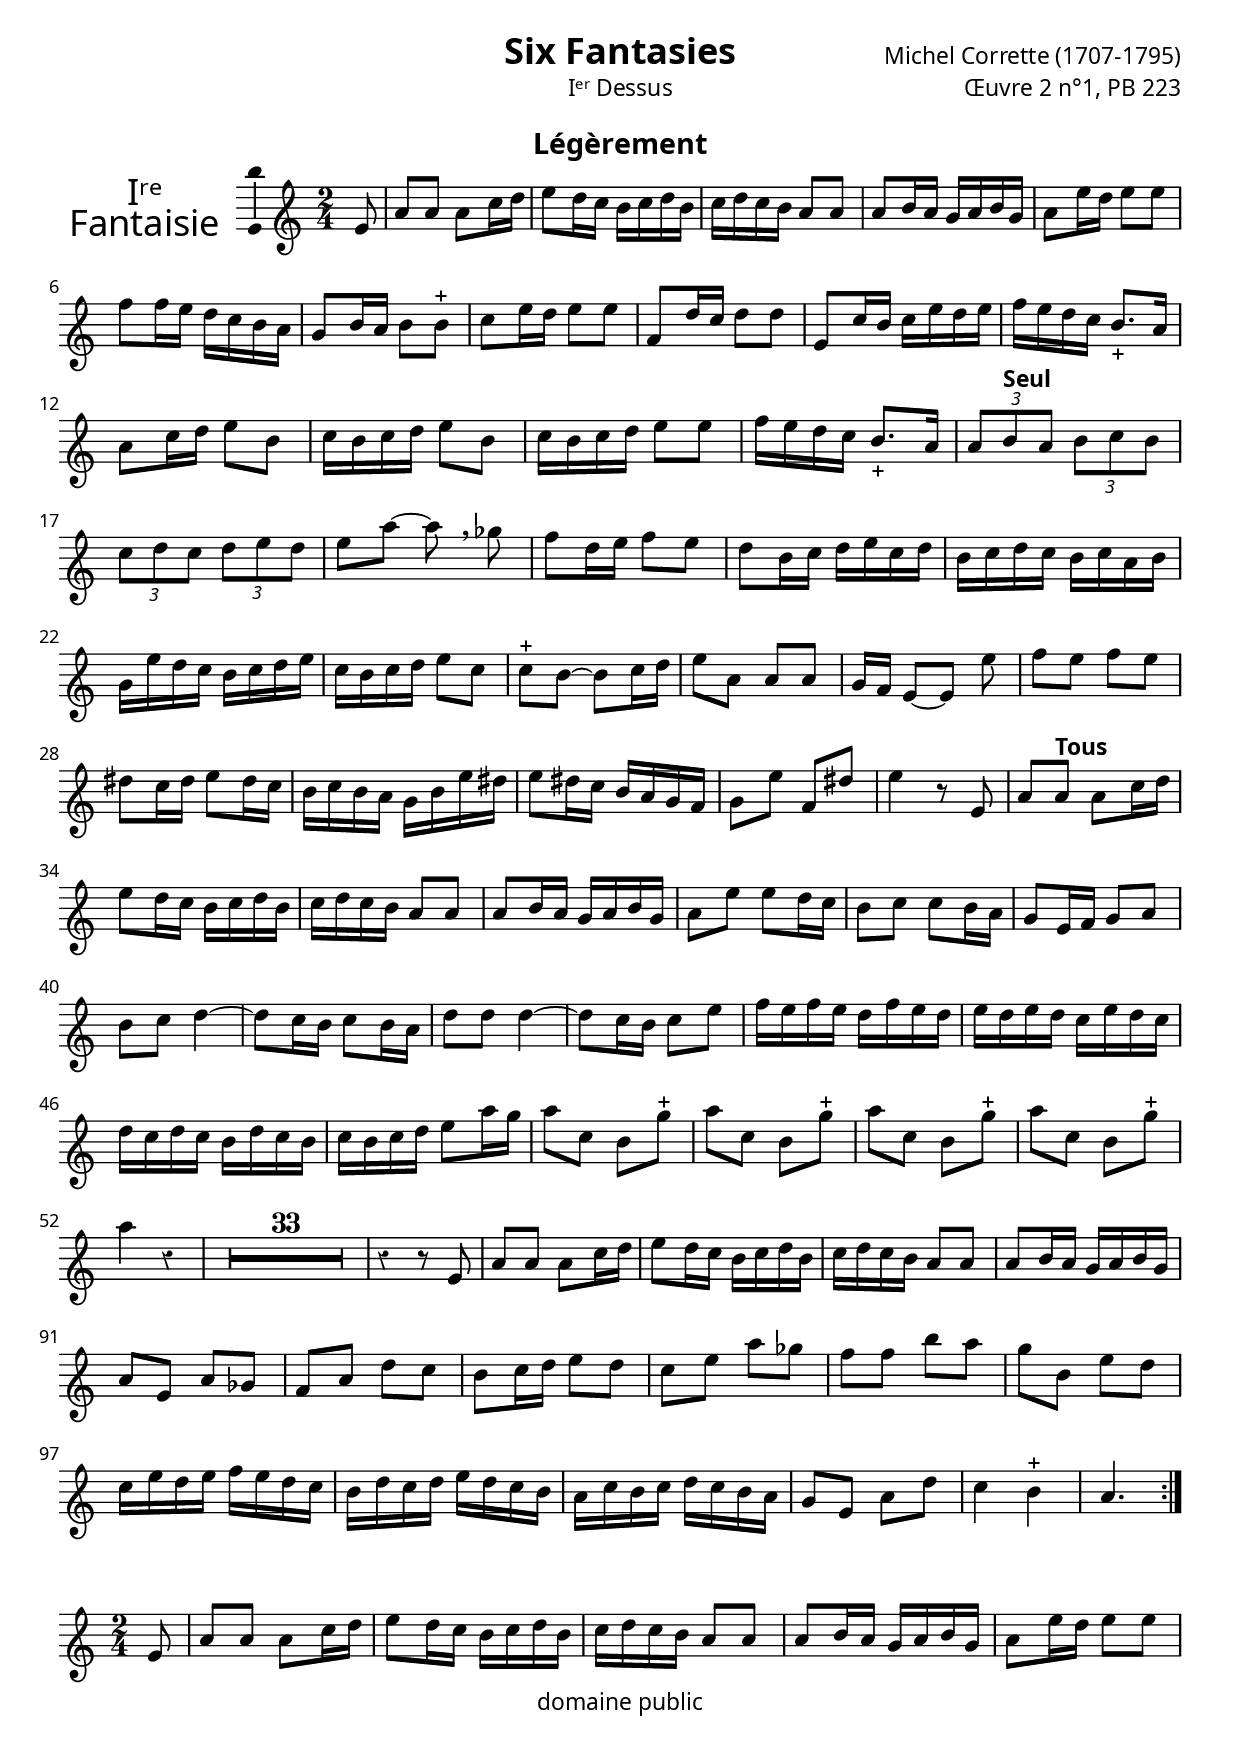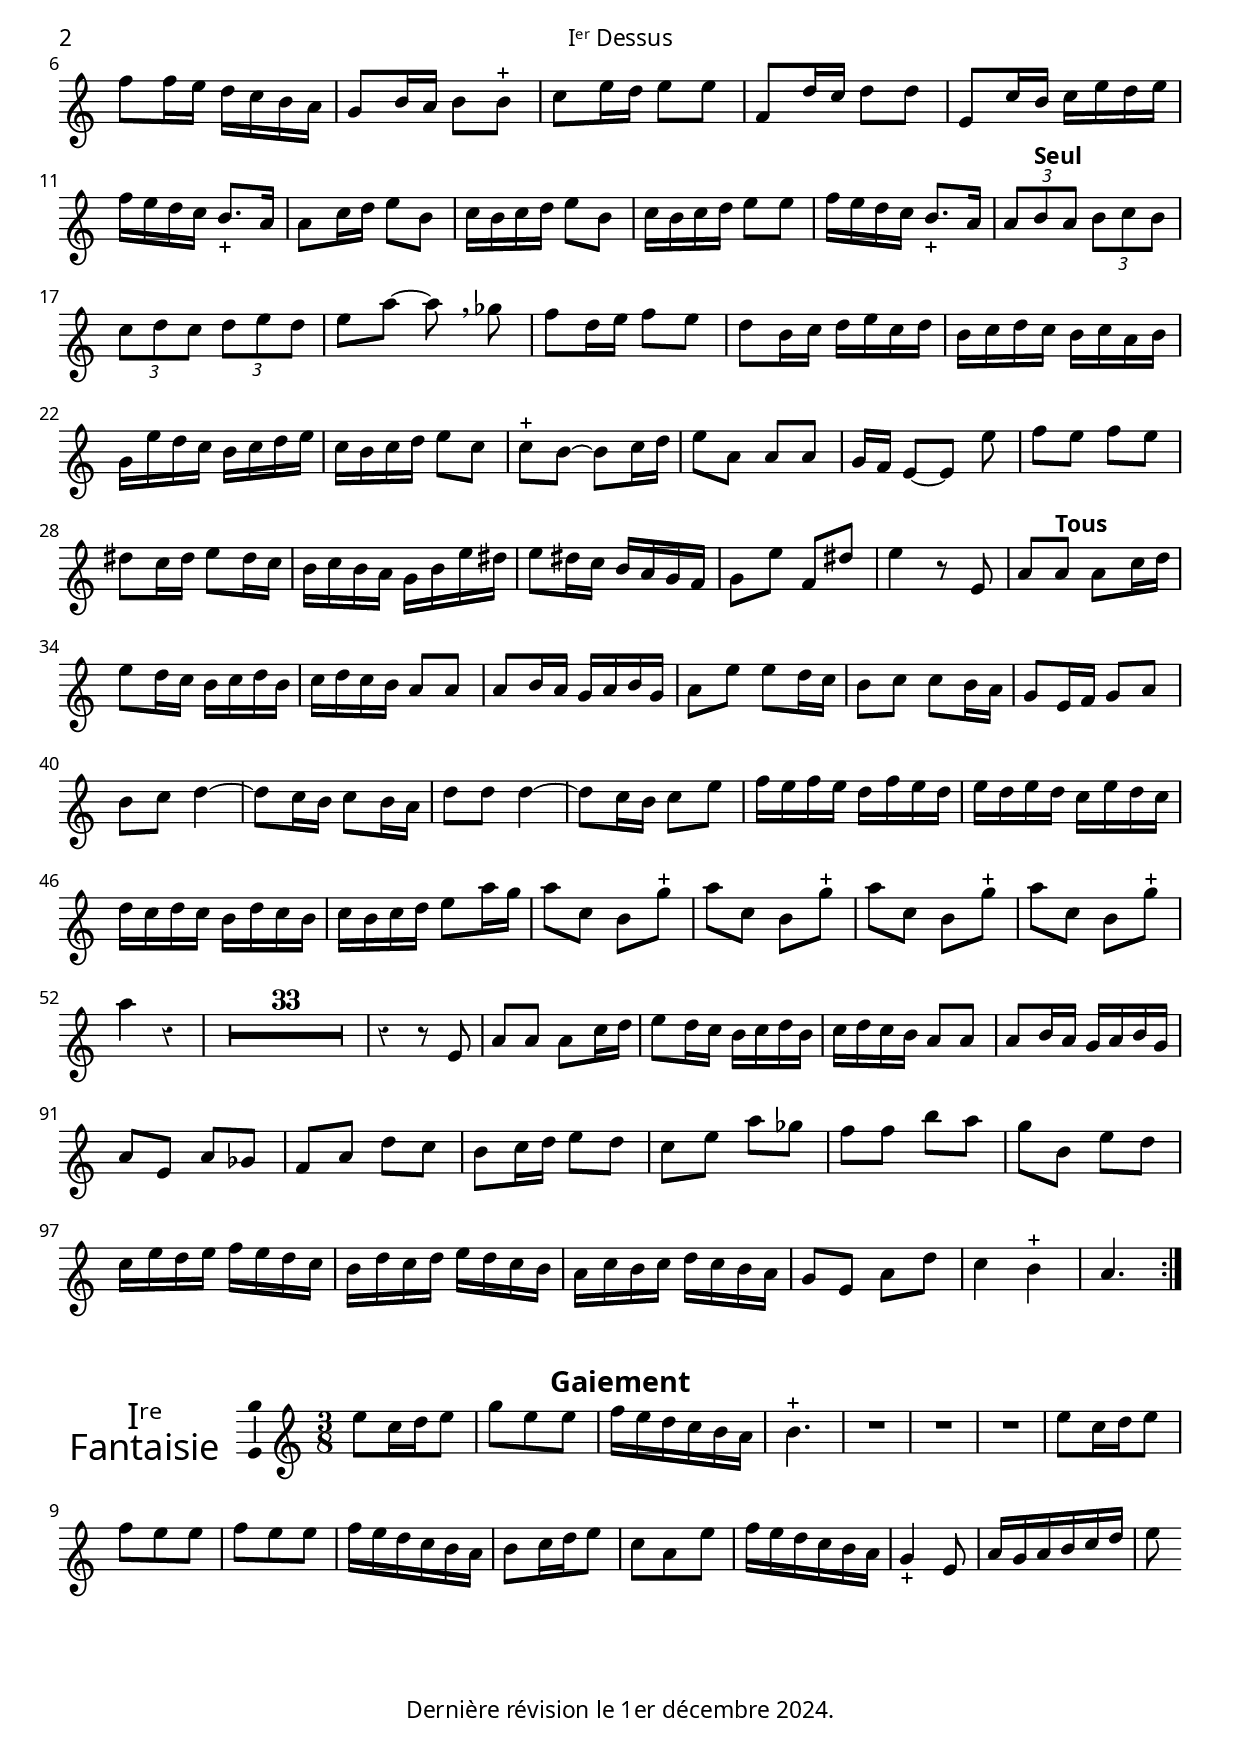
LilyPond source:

\version "2.24.1"
#(use-modules (guile-user))
\include "stemside.ily"

\book {
  \bookpart {
    \include "layout.ily"
    \header {
      title = "Six Fantasies"
composer = "Michel Corrette (1707-1795)"
opus = "VIᵉ Œuvre"
arranger = "mise en page par Holger Peters"
\include "../../revision_fr.ily"

      instrument = "Iᵉʳ Dessus"
    }
    \score {
  \header {
    piece = "Légèrement"

  }
  \new Staff \with {
    instrumentName = \markup {
      \center-column {
	\line {\fontsize #4 "Iʳᵉ" }
	\line { \fontsize #4 "Fantaisie"}
      }
    }
    midiInstrument = "recorder"
    \consists "Ambitus_engraver"
  } {
    << {\clef french
    {% \once \override Staff.TimeSignature.style = #'single-digit
\time 2/4
\key c \major
\override Staff.Rest.style = #'classical
\compressEmptyMeasures

\transpose c c'' {
  \repeat volta 2 {
    \partial 8 g,8                                      |
    c c c e16 f                                         |
    g8 f16 e d e f d                                    |
    e f e d c8 c                                        |
    c8 d16 c b, c d b,                                  |
    c8 g16 f g8 g                                       | \break
    a8 a16 g f e d c                                    |
    b,8 d16 c d8 d\tre                                  |
    e8 g16 f  g8 g                                      |
    a,8 f16 e f8 f                                      |
    g,8 e16 d e g f g                                   |
    a16 g f e d8.\tre c16                               |
    c8 e16 f g8 d                                       |
    e16 d e f g8 d                                      |
    e16 d e f g8 g                                      |
    a16 g f e d8.\tre c16                               |
    \times 2/3 {c8\tempo "Seul" d c} \times 2/3 {d e d} |
    \times 2/3 {e8 f e} \times 2/3 {f g f}              |
    % g8 c'4 bes8                                       |
    g8 c'8 ~ c' \breathe bes8                           |
    a8 f16 g a8 g                                       |
    f d16 e f g e f                                     |
    d e f e d  e c d                                    | \break
    b, g f e d e f g                                    |
    e d e f g8 e                                        |
    e8\tre d8 ~ d e16 f                                 |
    g8 c c c                                            |
    b,16 a, g,8 ~ [g,] g                                |
    a8 g a g                                            |
    fis e16 fis g8 fis16 e                              |
    d16 e d c b, d g fis                                |
    g8 fis16 e d c b, a,                                |
    b,8 g a, fis                                        |
    g4 r8 g,8                                           |
    c\tempo "Tous" c c e16 f                            |
    g8 f16 e d e f d                                    |
    e f e d c8 c                                        |
    c8 d16 c b, c d b,                                  |
    c8 g g f16 e                                        |
    d8 e e d16 c                                        |
    b,8 g,16 a, b,8 c                                   |
    d8 e f4 ~                                           |
    f8 e16 d e8 d16 c                                   |
    f8 f f4 ~                                           |
    f8 e16 d e8 g                                       |
    a16 g a g f a g f                                   |
    g f g f e g f e                                     |
    f e f e d f e d                                     |
    e d e f g8 c'16 b                                   |
    c'8 e d b\tre                                       |
    c'8 e d b\tre                                       |
    c'8 e d b\tre                                       |
    c'8 e d b\tre                                       |
    c'4 r4                                              |
    R2*33
    r4 r8 g,8                                           |
    c8 c c e16 f                                        |
    g8 f16 e d e f d                                    |
    e f e d c8 c                                        |
    c8 d16 c b, c d b,                                  |
    c8 g, c bes,                                        |
    a, c f e                                            |
    d e16 f g8 f                                        |
    e8 g c' bes                                         |
    a8 a d' c'                                          |
    b d g f                                             |
    e16 g f g a g f e                                   |
    d16 f e f g f e d                                   |
    c e d e f e d c                                     |
    b,8 g, c f                                          |
    e4 d\tre                                            |
    c4.


  }
}
 }
  }
>>
}
\include "layoutPremiere.ily"
\midi { }
}

    \score {
  \header {
    title = "Six Fantasies"
composer = "Michel Corrette (1707-1795)"
opus = "VIᵉ Œuvre"
arranger = "mise en page par Holger Peters"
\include "../../revision_fr.ily"

  }
  \new Staff \with {
    midiInstrument = "recorder"
  } {
    << {\clef french
    {
\once \override Staff.TimeSignature.style = #'single-digit
\time 3/4
\key c \major
\override Staff.Rest.style = #'classical
\compressEmptyMeasures


\transpose c c'' {
  \repeat volta 2 {
    e8 d c4 e          |
    g2 a4              |
    g4 f8 (e) d (f)    |
    e4 g, g,           |
    c4 e8 (d) c (d) |
    e4 c f |
    e4 d8 (c) b, (d) |
    c4 g, g |
    f8 g e (f) d (e)|
    b,4\tre g,4 c |
    f4 e8 d e f |
    d2.\tre
  }
  \repeat volta 2 {
    d4 e8 (d) e (f) |
    g4 f8 (e) f (g)|
    e4 f8 (e) f (g)
    c4 a8 (g) f (e) |
    d4 g c |
    d g g, |
    a,8 (g,) a, (b,) c (d)|
    g,2 c4 |
    f8 e d g f g |
    e d c d e c |
    d4 g, b, | c2 g4 |
    as4 g8 as f as |
    g4 d es ~ |
    es8 (d16 c) b,4.\tre c8 |
    c2.
    }
}
 }
  }
>>
}
\layout { }
\midi { }
}

    \score {
  \header {
    piece = "Légèrement"

  }
  \new Staff \with {
    instrumentName = \markup {
      \center-column {
	\line {\fontsize #4 "Iʳᵉ" }
	\line { \fontsize #4 "Fantaisie"}
      }
    }
    midiInstrument = "recorder"
    \consists "Ambitus_engraver"
  } {
    << {\clef french
    {% \once \override Staff.TimeSignature.style = #'single-digit
\time 2/4
\key c \major
\override Staff.Rest.style = #'classical
\compressEmptyMeasures

\transpose c c'' {
  \repeat volta 2 {
    \partial 8 g,8                                      |
    c c c e16 f                                         |
    g8 f16 e d e f d                                    |
    e f e d c8 c                                        |
    c8 d16 c b, c d b,                                  |
    c8 g16 f g8 g                                       | \break
    a8 a16 g f e d c                                    |
    b,8 d16 c d8 d\tre                                  |
    e8 g16 f  g8 g                                      |
    a,8 f16 e f8 f                                      |
    g,8 e16 d e g f g                                   |
    a16 g f e d8.\tre c16                               |
    c8 e16 f g8 d                                       |
    e16 d e f g8 d                                      |
    e16 d e f g8 g                                      |
    a16 g f e d8.\tre c16                               |
    \times 2/3 {c8\tempo "Seul" d c} \times 2/3 {d e d} |
    \times 2/3 {e8 f e} \times 2/3 {f g f}              |
    % g8 c'4 bes8                                       |
    g8 c'8 ~ c' \breathe bes8                           |
    a8 f16 g a8 g                                       |
    f d16 e f g e f                                     |
    d e f e d  e c d                                    | \break
    b, g f e d e f g                                    |
    e d e f g8 e                                        |
    e8\tre d8 ~ d e16 f                                 |
    g8 c c c                                            |
    b,16 a, g,8 ~ [g,] g                                |
    a8 g a g                                            |
    fis e16 fis g8 fis16 e                              |
    d16 e d c b, d g fis                                |
    g8 fis16 e d c b, a,                                |
    b,8 g a, fis                                        |
    g4 r8 g,8                                           |
    c\tempo "Tous" c c e16 f                            |
    g8 f16 e d e f d                                    |
    e f e d c8 c                                        |
    c8 d16 c b, c d b,                                  |
    c8 g g f16 e                                        |
    d8 e e d16 c                                        |
    b,8 g,16 a, b,8 c                                   |
    d8 e f4 ~                                           |
    f8 e16 d e8 d16 c                                   |
    f8 f f4 ~                                           |
    f8 e16 d e8 g                                       |
    a16 g a g f a g f                                   |
    g f g f e g f e                                     |
    f e f e d f e d                                     |
    e d e f g8 c'16 b                                   |
    c'8 e d b\tre                                       |
    c'8 e d b\tre                                       |
    c'8 e d b\tre                                       |
    c'8 e d b\tre                                       |
    c'4 r4                                              |
    R2*33
    r4 r8 g,8                                           |
    c8 c c e16 f                                        |
    g8 f16 e d e f d                                    |
    e f e d c8 c                                        |
    c8 d16 c b, c d b,                                  |
    c8 g, c bes,                                        |
    a, c f e                                            |
    d e16 f g8 f                                        |
    e8 g c' bes                                         |
    a8 a d' c'                                          |
    b d g f                                             |
    e16 g f g a g f e                                   |
    d16 f e f g f e d                                   |
    c e d e f e d c                                     |
    b,8 g, c f                                          |
    e4 d\tre                                            |
    c4.


  }
}
 }
  }
>>
}
\include "layoutPremiere.ily"
\midi { }
}

  }
}
% vim:sw=2:ts=2:et:
